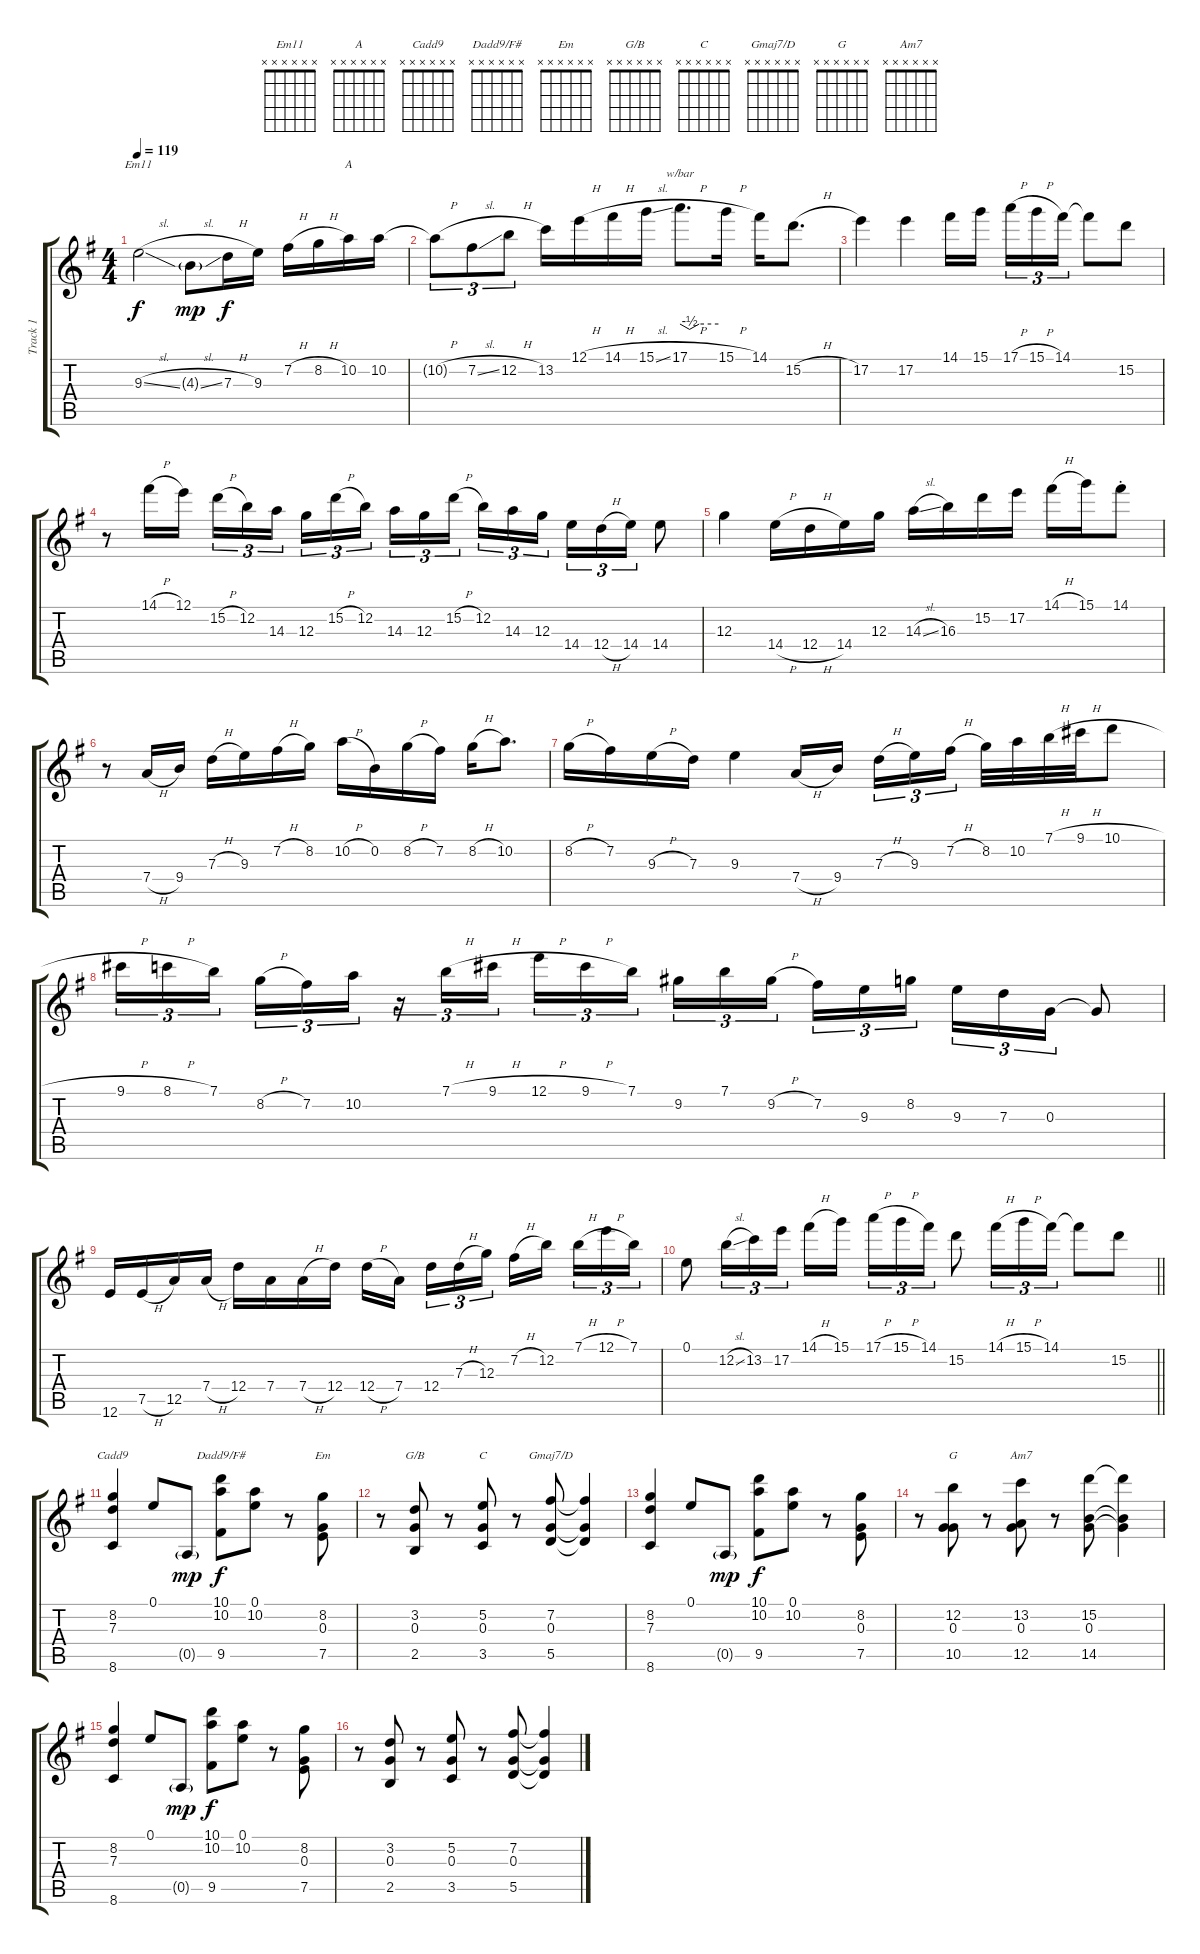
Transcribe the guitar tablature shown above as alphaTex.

\track ("Track 1" "Track 1") {instrument acousticguitarsteel}
\staff {score tabs}
\tuning (E4 B3 G3 D3 A2 E2) {hide}
\chord ("Em11" x x x x x x)
\chord ("A" x x x x x x)
\chord ("Cadd9" x x x x x x)
\chord ("Dadd9/F#" x x x x x x)
\chord ("Em" x x x x x x)
\chord ("G/B" x x x x x x)
\chord ("C" x x x x x x)
\chord ("Gmaj7/D" x x x x x x)
\chord ("G" x x x x x x)
\chord ("Am7" x x x x x x)
\ts (4 4)
\tempo 119
\clef g2
\ks eminor
9.3{sl}.2{ch "Em11" dy f} 4.3{sl g}.8{dy mp} 7.3{h}.16{dy f} 9.3.16 7.2{h}.16 8.2{h}.16 10.2.16{ch "A"} 10.2.16 |
10.2{h t}.8{tu (3 2)} 7.2{sl}.8{tu (3 2)} 12.2{h}.8{tu (3 2)} 13.2.16 12.1{h}.16 14.1{h}.16 15.1{sl}.16 17.1{h}.8{d tbe (custom default 0 0 15 -2 30 0 60 0)} 15.1{h}.16 14.1.16 15.2{h}.8{d} |
17.2.4 17.2.4 14.1.16 15.1.16{beam splitsecondary} 17.1{h}.16{tu (3 2)} 15.1{h}.16{tu (3 2)} 14.1.16{tu (3 2)} 14.1{t}.8 15.2.8 |
r.8 14.1{h}.16 12.1.16 15.2{h}.16{tu (3 2)} 12.2.16{tu (3 2)} 14.3.16{tu (3 2) beam splitsecondary} 12.3.16{tu (3 2)} 15.2{h}.16{tu (3 2)} 12.2.16{tu (3 2)} 14.3.16{tu (3 2)} 12.3.16{tu (3 2)} 15.2{h}.16{tu (3 2) beam splitsecondary} 12.2.16{tu (3 2)} 14.3.16{tu (3 2)} 12.3.16{tu (3 2)} 14.4.16{tu (3 2)} 12.4{h}.16{tu (3 2)} 14.4.16{tu (3 2)} 14.4.8 |
12.3.4 14.4{h}.16 12.4{h}.16 14.4.16 12.3.16 14.3{sl}.16 16.3.16 15.2.16 17.2.16 14.1{h}.16 15.1.16 14.1{st}.8 |
r.8 7.4{h}.16 9.4.16 7.3{h}.16 9.3.16 7.2{h}.16 8.2.16 10.2{h}.16 0.2.16 8.2{h}.16 7.2.16 8.2{h}.16 10.2.8{d} |
8.2{h}.16 7.2.16 9.3{h}.16 7.3.16 9.3.4 7.4{h}.16 9.4.16{beam splitsecondary} 7.3{h}.16{tu (3 2)} 9.3.16{tu (3 2)} 7.2{h}.16{tu (3 2)} 8.2.32 10.2.32 7.1{h}.32 9.1{h}.32 10.1{h}.8 |
9.1{h}.16{tu (3 2)} 8.1{h}.16{tu (3 2)} 7.1.16{tu (3 2) beam splitsecondary} 8.2{h}.16{tu (3 2)} 7.2.16{tu (3 2)} 10.2.16{tu (3 2)} r.16{tu (3 2)} 7.1{h}.16{tu (3 2)} 9.1{h}.16{tu (3 2) beam splitsecondary} 12.1{h}.16{tu (3 2)} 9.1{h}.16{tu (3 2)} 7.1.16{tu (3 2)} 9.2.16{tu (3 2)} 7.1.16{tu (3 2)} 9.2{h}.16{tu (3 2) beam splitsecondary} 7.2.16{tu (3 2)} 9.3.16{tu (3 2)} 8.2.16{tu (3 2)} 9.3.16{tu (3 2)} 7.3.16{tu (3 2)} 0.3.16{tu (3 2)} 0.3{t}.8 |
12.6.16 7.5{h}.16 12.5.16 7.4{h}.16 12.4.16 7.4.16 7.4{h}.16 12.4.16 12.4{h}.16 7.4.16{beam splitsecondary} 12.4.16{tu (3 2)} 7.3{h}.16{tu (3 2)} 12.3.16{tu (3 2)} 7.2{h}.16 12.2.16{beam splitsecondary} 7.1{h}.16{tu (3 2)} 12.1{h}.16{tu (3 2)} 7.1.16{tu (3 2)} |
\barLineRight lightlight
0.1.8 12.2{sl}.16{tu (3 2)} 13.2.16{tu (3 2)} 17.2.16{tu (3 2)} 14.1{h}.16 15.1.16{beam splitsecondary} 17.1{h}.16{tu (3 2)} 15.1{h}.16{tu (3 2)} 14.1.16{tu (3 2)} 15.2.8 14.1{h}.16{tu (3 2)} 15.1{h}.16{tu (3 2)} 14.1.16{tu (3 2)} 14.1{t}.8 15.2.8 |
(8.2 7.3 8.6).4{ch "Cadd9"} 0.1.8 0.5{g}.8{dy mp} (10.1 10.2 9.5).8{ch "Dadd9/F#" dy f} (0.1 10.2).8 r.8 (8.2 0.3 7.5).8{ch "Em"} |
r.8 (3.2 0.3 2.5).8{ch "G/B"} r.8 (5.2 0.3 3.5).8{ch "C"} r.8 (7.2 0.3 5.5).8{ch "Gmaj7/D"} (7.2{t} 0.3{t} 5.5{t}).4 |
(8.2 7.3 8.6).4 0.1.8 0.5{g}.8{dy mp} (10.1 10.2 9.5).8{dy f} (0.1 10.2).8 r.8 (8.2 0.3 7.5).8 |
r.8 (12.2 0.3 10.5).8{ch "G"} r.8 (13.2 0.3 12.5).8{ch "Am7"} r.8 (15.2 0.3 14.5).8 (15.2{t} 0.3{t} 14.5{t}).4 |
(8.2 7.3 8.6).4 0.1.8 0.5{g}.8{dy mp} (10.1 10.2 9.5).8{dy f} (0.1 10.2).8 r.8 (8.2 0.3 7.5).8 |
r.8 (3.2 0.3 2.5).8 r.8 (5.2 0.3 3.5).8 r.8 (7.2 0.3 5.5).8 (7.2{t} 0.3{t} 5.5{t}).4
